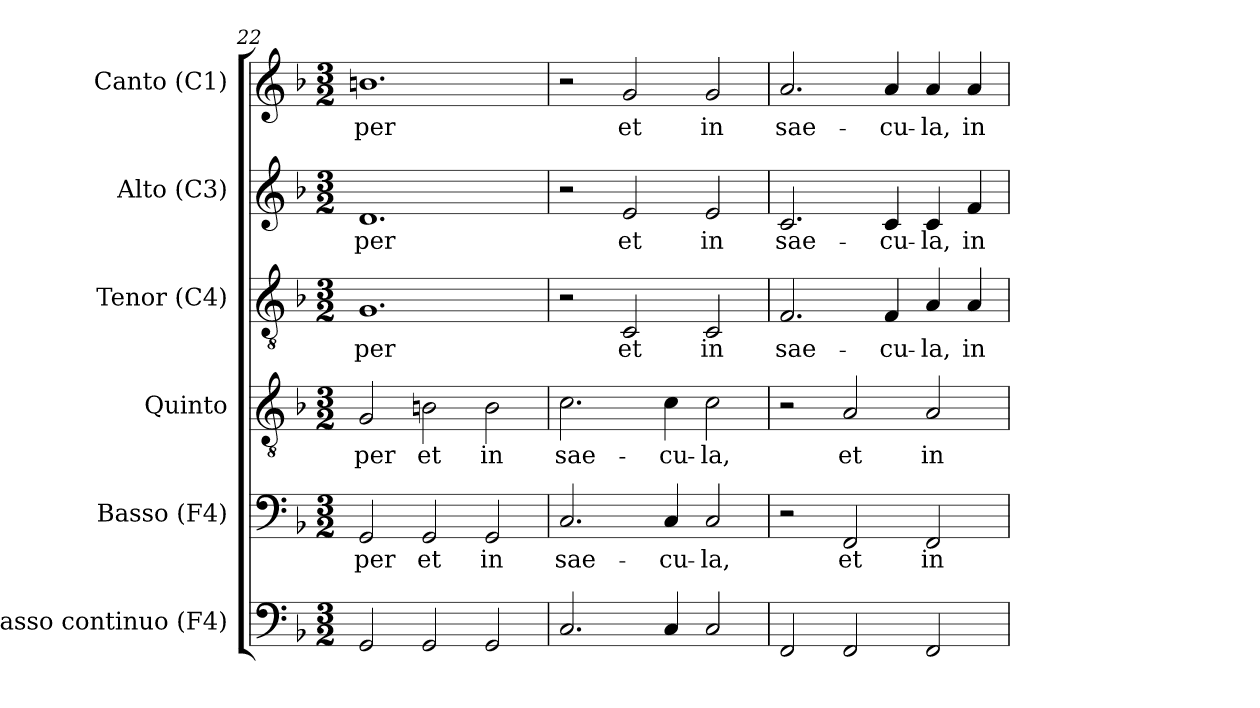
**kern	**kern	**text	**kern	**text	**kern	**text	**kern	**text	**kern	**text
*part6	*part5	*part5	*part4	*part4	*part3	*part3	*part2	*part2	*part1	*part1
*staff6	*staff5	*staff5	*staff4	*staff4	*staff3	*staff3	*staff2	*staff2	*staff1	*staff1
*I"Basso continuo (F4)	*I"Basso (F4)	*	*I"Quinto	*	*I"Tenor (C4)	*	*I"Alto (C3)	*	*I"Canto (C1)	*
*I'Bc.	*I'B	*	*I'Q	*	*I'T	*	*I'A	*	*I'C	*
*clefF4	*clefF4	*	*clefGv2	*	*clefGv2	*	*clefG2	*	*clefG2	*
*	*	*	*ITrd7c12	*	*	*	*	*	*	*
*k[b-]	*k[b-]	*	*k[b-]	*	*k[b-]	*	*k[b-]	*	*k[b-]	*
*F:	*F:	*	*F:	*	*F:	*	*F:	*	*F:	*
*M3/2	*M3/2	*	*M3/2	*	*M3/2	*	*M3/2	*	*M3/2	*
=22	=22	=22	=22	=22	=22	=22	=22	=22	=22	=22
!	!	!LO:LY:b:color=#000000	!	!	!	!	!	!	!	!
!	!	!	!	!LO:LY:b:color=#000000	!	!	!	!	!	!
!	!	!	!	!	!	!LO:LY:b:color=#000000	!	!	!	!
!	!	!	!	!	!	!	!	!LO:LY:b:color=#000000	!	!
!	!	!	!	!	!	!	!	!	!	!LO:LY:b:color=#000000
2GGi/	2GGi/	-per	2GGi/	-per	1.Gi	-per	1.di	-per	1.bni	-per
!	!	!LO:LY:b:color=#000000	!	!	!	!	!	!	!	!
!	!	!	!	!LO:LY:b:color=#000000	!	!	!	!	!	!
2GGi/	2GGi/	et	2BBni\	et	.	.	.	.	.	.
!	!	!LO:LY:b:color=#000000	!	!	!	!	!	!	!	!
!	!	!	!	!LO:LY:b:color=#000000	!	!	!	!	!	!
2GGi/	2GGi/	in	2BBi\	in	.	.	.	.	.	.
!!LO:LB:g=z
=23	=23	=23	=23	=23	=23	=23	=23	=23	=23	=23
!	!	!LO:LY:b:color=#000000	!	!	!	!	!	!	!	!
!	!	!	!	!LO:LY:b:color=#000000	!	!	!	!	!	!
2.Ci/	2.Ci/	sae-	2.Ci\	sae-	2r	.	2r	.	2r	.
!	!	!	!	!	!	!LO:LY:b:color=#000000	!	!	!	!
!	!	!	!	!	!	!	!	!LO:LY:b:color=#000000	!	!
!	!	!	!	!	!	!	!	!	!	!LO:LY:b:color=#000000
.	.	.	.	.	2Ci/	et	2ei/	et	2gi/	et
!	!	!LO:LY:b:color=#000000	!	!	!	!	!	!	!	!
!	!	!	!	!LO:LY:b:color=#000000	!	!	!	!	!	!
4Ci/	4Ci/	-cu-	4Ci\	-cu-	.	.	.	.	.	.
!	!	!LO:LY:b:color=#000000	!	!	!	!	!	!	!	!
!	!	!	!	!LO:LY:b:color=#000000	!	!	!	!	!	!
!	!	!	!	!	!	!LO:LY:b:color=#000000	!	!	!	!
!	!	!	!	!	!	!	!	!LO:LY:b:color=#000000	!	!
!	!	!	!	!	!	!	!	!	!	!LO:LY:b:color=#000000
2Ci/	2Ci/	-la,	2Ci\	-la,	2Ci/	in	2ei/	in	2gi/	in
=24	=24	=24	=24	=24	=24	=24	=24	=24	=24	=24
!	!	!	!	!	!	!LO:LY:b:color=#000000	!	!	!	!
!	!	!	!	!	!	!	!	!LO:LY:b:color=#000000	!	!
!	!	!	!	!	!	!	!	!	!	!LO:LY:b:color=#000000
2FFi/	2r	.	2r	.	2.Fi/	sae-	2.ci/	sae-	2.ai/	sae-
!	!	!LO:LY:b:color=#000000	!	!	!	!	!	!	!	!
!	!	!	!	!LO:LY:b:color=#000000	!	!	!	!	!	!
2FFi/	2FFi/	et	2AAi/	et	.	.	.	.	.	.
!	!	!	!	!	!	!LO:LY:b:color=#000000	!	!	!	!
!	!	!	!	!	!	!	!	!LO:LY:b:color=#000000	!	!
!	!	!	!	!	!	!	!	!	!	!LO:LY:b:color=#000000
.	.	.	.	.	4Fi/	-cu-	4ci/	-cu-	4ai/	-cu-
!	!	!LO:LY:b:color=#000000	!	!	!	!	!	!	!	!
!	!	!	!	!LO:LY:b:color=#000000	!	!	!	!	!	!
!	!	!	!	!	!	!LO:LY:b:color=#000000	!	!	!	!
!	!	!	!	!	!	!	!	!LO:LY:b:color=#000000	!	!
!	!	!	!	!	!	!	!	!	!	!LO:LY:b:color=#000000
2FFi/	2FFi/	in	2AAi/	in	4Ai/	-la,	4ci/	-la,	4ai/	-la,
!	!	!	!	!	!	!LO:LY:b:color=#000000	!	!	!	!
!	!	!	!	!	!	!	!	!LO:LY:b:color=#000000	!	!
!	!	!	!	!	!	!	!	!	!	!LO:LY:b:color=#000000
.	.	.	.	.	4Ai/	in	4fi/	in	4ai/	in
=	=	=	=	=	=	=	=	=	=	=
*-	*-	*-	*-	*-	*-	*-	*-	*-	*-	*-
